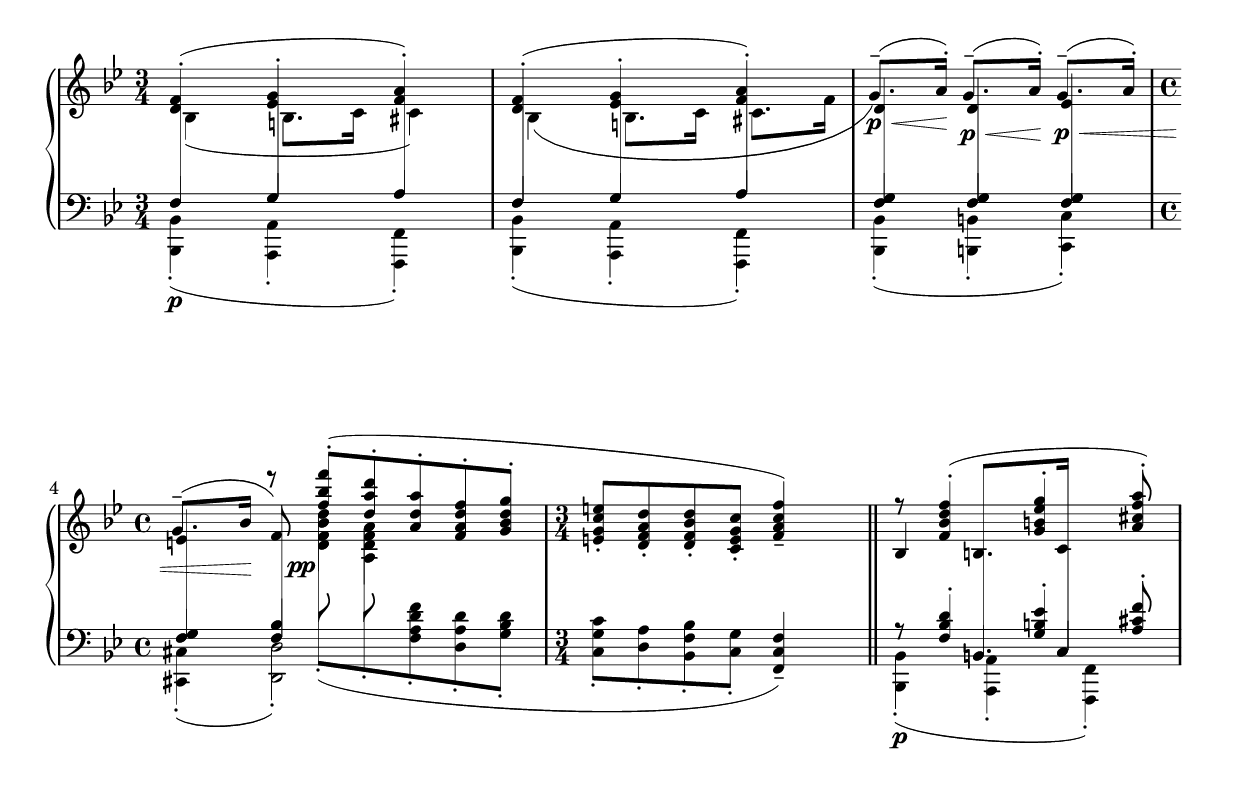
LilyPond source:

%
% Created (24/06/2020) by Paolo-Prete.
% This file is part of Spontini-Editor project.
%
% Spontini-Editor is free software: you can redistribute it and/or modify
% it under the terms of the GNU General Public License as published by
% the Free Software Foundation, either version 3 of the License, or
% (at your option) any later version.
% Spontini-Editor is distributed in the hope that it will be useful,
% but WITHOUT ANY WARRANTY; without even the implied warranty of
% MERCHANTABILITY or FITNESS FOR A PARTICULAR PURPOSE.  See the
% GNU General Public License for more details.
%
% You should have received a copy of the GNU General Public License
% along with Spontini-Editor. If not, see <http://www.gnu.org/licenses/>.
%

%
% Created (28/12/2019) by Paolo-Prete.
% This file is part of Spontini-Editor project.
%
% Spontini-Editor is free software: you can redistribute it and/or modify
% it under the terms of the GNU General Public License as published by
% the Free Software Foundation, either version 3 of the License, or
% (at your option) any later version.
% Spontini-Editor is distributed in the hope that it will be useful,
% but WITHOUT ANY WARRANTY; without even the implied warranty of
% MERCHANTABILITY or FITNESS FOR A PARTICULAR PURPOSE.  See the
% GNU General Public License for more details.
%
% You should have received a copy of the GNU General Public License
% along with Spontini-Editor. If not, see <http://www.gnu.org/licenses/>.
%

%%%%%%%TODO All this must be re-formatted and shortened!

\version "2.19.83"

#(define reservedColor1 (rgb-color 0.123 0.456 0.789))
#(define reservedColor2 (rgb-color 0.912 0.934 0.956))
#(define showEditorStuff "true")
#(define line-thickness 0.2)
#(define cpDiameter 0.6)

\layout {
  \context {
    \Staff
      \override StaffSymbol.output-attributes.isstaff = "true"
  }
}

%Thanks to Aroon Hill for the below functions!
controlPoints = #(grob-transformer 'stencil (lambda (grob orig)
  (define (draw-control-point pt)
#{ \markup \translate $pt \with-color #(rgb-color 0.811 0.466 0.439) \draw-circle #cpDiameter #0 ##t #})
  (define (draw-control-segment pt1 pt2)
(let ((delta (cons (- (car pt2) (car pt1)) (- (cdr pt2) (cdr pt1))))) #{ \markup \translate $pt1 \with-color #'(1 .5 0) \draw-line $delta #}))
  (let* ((pts (ly:grob-property grob 'control-points))
         (dots (map (lambda (pt)
            (grob-interpret-markup grob (draw-control-point pt)))
            pts))
         (lines (map (lambda (pt1 pt2)
            (grob-interpret-markup grob (draw-control-segment pt1 pt2)))
            pts (cdr pts))))
    (ly:stencil-add
      (apply ly:stencil-add lines)
      (apply ly:stencil-add dots)
      orig))))

#(define (staffPaddingMarkup xex yex grob orig)
(let ((outprops (ly:grob-property grob 'output-attributes))
      (dir (ly:grob-property grob 'direction))
      (staffPadding (ly:grob-property grob 'staff-padding)))
(begin
  (append! outprops `((y-direction . ,dir)))
  (if (string=? showEditorStuff "true")
    (grob-interpret-markup grob #{
       \markup \overlay {
         \stencil #orig
         \with-dimensions-from \null
         \translate #(cons (interval-index xex 0) (interval-index yex (- dir)))
         \overlay {
           \with-color #reservedColor1
           \scale #(cons 1 dir)
           \translate #(cons 0 (- staffPadding))
           \draw-line #'(-1 . 0)

           \with-color #reservedColor1
           \scale #(cons 1 dir)
           \translate #(cons -0.5 (- staffPadding))
           \draw-line #(cons 0 staffPadding)

           \with-color #reservedColor1
           \scale #(cons 1 (- dir))
           \draw-line #'(-1 . 0)
         }
       } #}  )

    (grob-interpret-markup grob #{
       \markup \overlay {
         \stencil #orig
         \with-dimensions-from \null
         \translate #(cons (interval-index xex 0) (interval-index yex (- dir)))
         \overlay { } } #})))))

#(define (paddingMarkup xex yex grob orig)
(let ((outprops (ly:grob-property grob 'output-attributes))
      (dir (ly:grob-property grob 'direction))
      (padding (ly:grob-property grob 'padding)))
(begin
  (append! outprops `((y-direction . ,dir)))
  (if (string=? showEditorStuff "true")
    (grob-interpret-markup grob #{
       \markup \overlay {
         \stencil #orig
         \with-dimensions-from \null
         \translate #(cons (interval-index xex 0) (interval-index yex (- dir)))
         \overlay {
           \with-color #reservedColor1
           \scale #(cons 1 dir)
           \translate #(cons 0 (- padding))
           \draw-line #'(-1 . 0)

           \with-color #reservedColor1
           \scale #(cons 1 dir)
           \translate #(cons -0.5 (- padding))
           \draw-line #(cons 0 padding)

           \with-color #reservedColor1
           \scale #(cons 1 (- dir))
           \draw-line #'(-1 . 0)
         }
       } #}  )

    (grob-interpret-markup grob #{
       \markup \overlay {
         \stencil #orig
         \with-dimensions-from \null
         \translate #(cons (interval-index xex 0) (interval-index yex (- dir)))
         \overlay { } } #})))))

#(define (osPaddingMarkup xex yex grob orig)
(let ((outprops (ly:grob-property grob 'output-attributes))
      (dir (ly:grob-property grob 'direction))
      (osPadding (ly:grob-property grob 'outside-staff-padding 0.46)))
(begin
  (append! outprops `((y-direction . ,dir)))
  (if (string=? showEditorStuff "true")
    (grob-interpret-markup grob #{
      \markup \overlay {
        \stencil #orig
        \with-dimensions-from \null
        \translate #(cons (interval-index xex 0) (interval-index yex (- dir)))
        \overlay {
          \with-color #reservedColor1
          \scale #(cons 1 dir)
          \translate #(cons 0 (- osPadding))
          \draw-line #'(-1 . 0)

          \with-color #reservedColor1
          \scale #(cons 1 dir)
          \translate #(cons -0.5 (- osPadding))
          \draw-line #(cons 0 osPadding)

          \with-color #reservedColor1
          \scale #(cons 1 (- dir))
          \draw-line #'(-1 . 0)
        }
        \with-dimensions-from \null
        \translate #(cons (interval-index xex 0) (interval-index yex dir))
        \overlay {
          \with-color #reservedColor1
          \scale #(cons 1 dir)
          \draw-line #'(-1 . 0)

          \with-color #reservedColor1
          \scale #(cons 1 dir)
          \translate #(cons -0.5 0)
          \draw-line #(cons 0 osPadding)

          \with-color #reservedColor1
          \scale #(cons 1 (- dir))
          \translate #(cons 0 (- osPadding))
          \draw-line #'(-1 . 0)
        }
    } #} )

    ; else (no editor stuff)
    (grob-interpret-markup grob #{
      \markup \overlay {
        \stencil #orig
        \with-dimensions-from \null
        \translate #(cons (interval-index xex 0) (interval-index yex (- dir)))
        \overlay {  }
        \with-dimensions-from \null
        \translate #(cons (interval-index xex 0) (interval-index yex dir))
        \overlay { }
    } #} )))))

#(define (afterLineBreakingSVGGrob grob editableClass xex yex id)
  (let* ((outprops (ly:grob-property grob 'output-attributes))
          (y-parent (ly:grob-parent grob Y))
          (x-parent (ly:grob-parent grob X))
          (origsten '())
          (dir '())
          (y '())
          (outprops-y-parent (ly:grob-property y-parent 'output-attributes))
          (orig-sten-y-parent '())
          (outprops-x-parent (ly:grob-property x-parent 'output-attributes))
          (orig-sten-x-parent '()))

      (for-each
        (lambda (x)
          (if (string-prefix? "x-offset" (symbol->string (car x)))
            (begin
              (if (string=? showEditorStuff "true")
                (begin
                  ;(set! orig-sten-x-parent (ly:make-stencil '()))
                  (ly:grob-set-property! x-parent 'stencil
                    (grob-interpret-markup x-parent #{
                        \markup \draw-line #'(0 . 1)
                      #}))

                  (set! outprops-x-parent (cons (cons "spontinimarker" "true") outprops-x-parent ))
                  (set! outprops-x-parent (cons (cons (string-append "x-ref-of-" (cdr x)) "true") outprops-x-parent))
                  (ly:grob-set-property! x-parent 'output-attributes outprops-x-parent)))))

          (if (string-prefix? "y-offset" (symbol->string (car x)))
              (if (string=? showEditorStuff "true")
                (begin
                  (set! (ly:grob-property y-parent 'stencil) (ly:make-stencil '()))
                  (ly:grob-set-property! y-parent 'stencil
                    (grob-interpret-markup y-parent #{
                        \markup \draw-line #'(1 . 0)
                      #}))

                  (set! outprops-y-parent (cons (cons "spontinimarker" "true") outprops-y-parent ))
                  (set! outprops-y-parent (cons (cons (string-append "y-ref-of-" (cdr x)) "true") outprops-y-parent))
                  (ly:grob-set-property! y-parent 'output-attributes outprops-y-parent))))
          ;; Thanks to Haaron Hill for the *great* support!
          (if (or (string-prefix? "outside-staff-padding" (symbol->string (car x)))
                       (string-prefix? "staff-padding" (symbol->string (car x)))
                       (string-prefix? "padding" (symbol->string (car x))))
              (if (string=? showEditorStuff "true")
                (begin
                  (set! origsten (ly:grob-property grob 'stencil))
                  (set! xex (ly:stencil-extent origsten X))
                  (set! yex (ly:stencil-extent origsten Y))
                  (ly:grob-set-property! grob 'layer 1000)

                  (cond
                    ((string-prefix? "outside-staff-padding" (symbol->string (car x)))
                      (ly:grob-set-property! grob 'stencil (osPaddingMarkup xex yex grob origsten)))

                    ((string-prefix? "staff-padding" (symbol->string (car x)))
                      (ly:grob-set-property! grob 'stencil (staffPaddingMarkup xex yex grob origsten)))

                    ((string-prefix? "padding" (symbol->string (car x)))
                      (ly:grob-set-property! grob 'stencil (paddingMarkup xex yex grob origsten)))))))

          ) outprops)

      (ly:grob-set-property! grob 'output-attributes outprops))

)

#(define (beforeLineBreakingSVGGrob grob)
  (let* ((outprops (ly:grob-property grob 'output-attributes)))
      (append! outprops `((staffspace . ,(ly:staff-symbol-staff-space grob))))
      (ly:grob-set-property! grob 'output-attributes outprops))

)

%Thanks to Stefano Troncaro and Kieren McMillian for support!
createJSSVGEditableObj = #(define-music-function (editableClass idStr prop method vals mus) (symbol-list? string? string? string? scheme? ly:music?)
  (let ((mexpr '())
        (endTkn '())
        (context '())
        (isAvoidCollisionProp (or (string=? "outside-staff-padding" prop)
                                  (string=? "staff-padding" prop)
                                  (string=? "padding" prop)
                                  (string=? "X-offset" prop)
                                  (string=? "Y-offset" prop)))
        (editablepropid (string-downcase (string-append prop "-propid")))
        (valsToSet vals))
    (begin

      (if (not (eq? editableClass '()))
        (begin

          (if (eq? (cdr editableClass) '())
            (begin
              (set! editableClass (symbol->string (car editableClass)))
            )
            (begin
              (set! context (symbol->string (car editableClass)))
              (set! editableClass (symbol->string (car (cdr editableClass))))
            )
          ))
        )

      (cond

        (isAvoidCollisionProp
          (if (null? vals)
              (set! valsToSet 0)
              (set! valsToSet (car vals))))

        ((or (string=? prop "extra-offset")(string=? prop "shorten-pair"))
          (if (null? vals)
              (set! valsToSet (cons 0 0))))

        ((string=? prop "extra-offset-y")
          (set! prop "extra-offset")
          (if (null? vals)
              (set! valsToSet '(0))
              (set! valsToSet (cons 0 (car vals)))))

        ((string=? prop "cpts")
          (if (null? vals)
            (set! valsToSet '((0 . 0)(0 . 0)(0 . 0)(0 . 0)))))

       )

      (cond

        ((string=? method "Tweak")
          (if (eq? editableClass '())
            (set! mexpr #{
              \tweak $prop $valsToSet $mus
            #})
            (set! mexpr #{
              \tweak $editableClass . $prop $valsToSet $mus
            #})))

        ((string=? method "OnceOffset")
          (if (eq? editableClass '())
            (set! mexpr #{
              \once \offset positions $valsToSet $mus
            #})
            (set! mexpr #{
              \once \offset $editableClass . positions $valsToSet $mus
            #})))

        ((and (not (null? valsToSet))
              (string=? method "OnceOverride"))
          (if (eq? context '())
            (set! mexpr #{
              \once \override $editableClass . $prop = $valsToSet $mus #})
            (set! mexpr #{
              \once \override $context . $editableClass . $prop = $valsToSet $mus #})))

        ((string=? method "Shape")
          (if (string=? showEditorStuff "true")
            (set! mexpr #{
              \tweak stencil #controlPoints
              \shape $valsToSet $mus
            #})
            (set! mexpr #{
              \shape $valsToSet $mus
            #})))
      )

      (cond

        ((and (or (string=? method "Tweak")(string=? method "Shape")(string=? method "OnceOffset"))
              (eq? editableClass '()))
          (set! mexpr #{
            \tweak output-attributes.spontinieditable $showEditorStuff
            \tweak output-attributes.editableclass "Dummy"
            \tweak output-attributes.editcommand #method
            \tweak before-line-breaking #(lambda (grob) (beforeLineBreakingSVGGrob grob))
            \tweak output-attributes.$editablepropid #`,idStr $mexpr #})
          (if isAvoidCollisionProp
            (set! mexpr #{
              \tweak after-line-breaking
              #(lambda (grob) (afterLineBreakingSVGGrob grob editableClass '() '() idStr)) #mexpr #})))

        ((and (or (string=? method "Tweak")(string=? method "Shape")(string=? method "OnceOffset"))
              (not (eq? editableClass '())))
          (set! mexpr #{
            \tweak $editableClass . output-attributes.spontinieditable $showEditorStuff
            \tweak $editableClass . output-attributes.editableclass $editableClass
            \tweak $editableClass . output-attributes.editcommand #method
            \tweak $editableClass . before-line-breaking #(lambda (grob) (beforeLineBreakingSVGGrob grob))
            \tweak $editableClass . output-attributes.$editablepropid #`,idStr  $mexpr #})
          (if isAvoidCollisionProp
            (set! mexpr #{
              \tweak $editableClass . after-line-breaking
              #(lambda (grob) (afterLineBreakingSVGGrob grob editableClass '() '() idStr)) #mexpr #})))

        ((and (eq? context '())(string=? method "OnceOverride"))
          (set! mexpr #{
            #(if isAvoidCollisionProp #{
              \once \override $editableClass .after-line-breaking =
                #(lambda (grob)(afterLineBreakingSVGGrob grob editableClass '() '() idStr))
            #})
            \once \override $editableClass . output-attributes.spontinieditable = $showEditorStuff
            \once \override $editableClass . output-attributes.editableclass = #editableClass
            \once \override $editableClass . output-attributes.editcommand = #method
            \once \override $editableClass . before-line-breaking = #(lambda (grob) (beforeLineBreakingSVGGrob grob))
            \once \override $editableClass . output-attributes.$editablepropid = #`,idStr #mexpr
          #}))

        ((and (not (eq? context '()))(string=? method "OnceOverride"))
          (set! mexpr #{
            #(if isAvoidCollisionProp #{
              \once \override $context . $editableClass .after-line-breaking =
                #(lambda (grob)(afterLineBreakingSVGGrob grob editableClass '() '() idStr))
            #})
            \once \override $context . $editableClass . output-attributes.spontinieditable = $showEditorStuff
            \once \override $context . $editableClass . output-attributes.editableclass = #editableClass
            \once \override $context . $editableClass . output-attributes.editcommand = #method
            \once \override $context . $editableClass . before-line-breaking = #(lambda (grob) (beforeLineBreakingSVGGrob grob))
            \once \override $context . $editableClass . output-attributes.$editablepropid = #`,idStr #mexpr
          #}))

      )

#{
  $mexpr
#})))

jsTweak = #(define-music-function (idStr prop vals className mus) (string? string? scheme? (symbol-list? '()) ly:music?) #{
  #(cond

    ((and (not (eq? className '()))
          (memv 'DynamicLineSpanner className)) #{
      \tweak $className .stencil #(lambda (grob) (grob-interpret-markup grob
      #{ #(if (string=? showEditorStuff "true")
          #{ \markup { \override #'(thickness . 3) \draw-line #'(4 . 0) } #}
          #{ \markup { } #} )
        #}))
      \createJSSVGEditableObj $className $idStr $prop "Tweak" $vals $mus
    #})

    ((and (not (eq? className '()))
          (or (memv 'SustainPedalLineSpanner className)
              (memv 'SostenutoPedalLineSpanner className)
              (memv 'UnaCordaPedalLineSpanner className))) #{
      \tweak $className .stencil #(lambda (grob) (grob-interpret-markup grob
      #{ #(if (string=? showEditorStuff "true")
          #{ \markup { \override #'(thickness . 3) \draw-line #'(6 . 0) } #}
          #{ \markup { } #} )
        #}))
      \createJSSVGEditableObj $className $idStr $prop "Tweak" $vals $mus
    #})

    (else #{
      \createJSSVGEditableObj $className $idStr $prop "Tweak" $vals $mus
    #})

  )
#})

jsOnceOverride = #(define-music-function (idStr prop vals className mus) (string? string? scheme? symbol-list? ly:music?) #{
  #(cond

    ((and (not (eq? className '()))
          (memv 'NoteColumn className)) #{
        \once \override $className .stencil = #(lambda (grob) (grob-interpret-markup grob
      #{ #(if (string=? showEditorStuff "true")
          #{ \markup { \override #'(thickness . 3) \draw-line #'(0 . 4) } #}
          #{ \markup { } #})
        #}))
    #}))

    \createJSSVGEditableObj $className $idStr $prop "OnceOverride" $vals $mus

#})

jsOnceOffset = #(define-music-function (idStr prop vals className mus) (string? string? scheme? (symbol-list? '()) ly:music?) #{
  \createJSSVGEditableObj $className $idStr $prop "OnceOffset" $vals $mus
#})

jsShape = #(define-music-function (idStr prop vals className mus) (string? string? scheme? (symbol-list? '()) ly:music?) #{
  \createJSSVGEditableObj $className $idStr $prop "Shape" $vals $mus
#})

jsOSOPadder = #(define-music-function (idStr prop vals arg) (string? string? scheme? symbol-list-or-music?)
(if (string=? showEditorStuff "true") #{
  \OSPadder #reservedColor2 #0.2 ##t "true" #(string->number idStr) #vals #arg
#}
#{
  \OSPadder #white #0.2 ##t "true" #(string->number idStr) #vals #arg
#}))

jsPadder = #(define-music-function (idStr prop vals arg) (string? string? scheme? symbol-list-or-music?)
(if (string=? showEditorStuff "true") #{
  \OSPadder #reservedColor2 #0.2 ##f "true" #(string->number idStr) #vals #arg
#}
#{
  \OSPadder #white #0.2 ##f "true" #(string->number idStr) #vals #arg
#}))

\include "../lib/ly/tabular-functions.ly"
\include "nederlands.ly"
\version "2.19.84"

\paper {
  indent = 0\cm
  system-system-spacing.basic-distance = #30
}

%-----------------%
% START __JSSVG__ %
%-----------------%

"j24" = #(define-music-function (parser location mus) (ly:music?) #{
\jsTweak "24" "extra-offset" #'(0.005 . -0.353) Accidental $mus
#})

"j23" = #(define-music-function (parser location mus) (ly:music?) #{
\jsTweak "23" "extra-offset" #'(-0.329 . -0.007) Dots $mus
#})

"j22" = #(define-music-function (parser location mus) (ly:music?) #{
\jsOnceOverride "22" "X-offset" #'(-1.3) NoteColumn $mus
#})

"j21" = #(define-music-function (parser location mus) (ly:music?) #{
\jsOnceOverride "21" "X-offset" #'(-1.3) NoteColumn $mus
#})

"j20" = #(define-music-function (parser location mus) (ly:music?) #{
\once \override DynamicLineSpanner.Y-offset = -4.5 $mus
#})

"j19" = #(define-music-function (parser location mus) (ly:music?) #{
\jsTweak "20" "Y-offset" #'(-4.6) DynamicLineSpanner $mus
#})

"j18" = #(define-music-function (parser location mus) (ly:music?) #{
\jsTweak "17" "extra-offset" #'(-0.35 . 0.063) Dots $mus
#})

"j17" = #(define-music-function (parser location mus) (ly:music?) #{
\jsOnceOffset "10" "positions" #'(2.598 . 3.1) $mus
#})

"j16" = #(define-music-function (parser location mus) (ly:music?) #{
\jsOnceOffset "16" "positions" #'(0 . -0.877) $mus
#})

"j15" = #(define-music-function (parser location mus) (ly:music?) #{
\jsTweak "8" "extra-offset" #'(3.491 . -1.778) $mus
#})

"j14" = #(define-music-function (parser location mus) (ly:music?) #{
\jsTweak "18" "extra-offset-y" #'(1.029) $mus
#})

"j13" = #(define-music-function (parser location mus) (ly:music?) #{
\jsShape "15" "cpts" #'((0 . 0) (0.968 . -0.19) (0.369 . -0.894) (0.199 . -2.389)) $mus
#})

"j12" = #(define-music-function (parser location mus) (ly:music?) #{
\jsTweak "14" "extra-offset" #'(0.7 . 0) Dots $mus
#})

"j11" = #(define-music-function (parser location mus) (ly:music?) #{
\jsShape "7" "cpts" #'((-0.005 . 0.842) (0 . 0) (-2.35 . -2.975) (-0.037 . 0.677)) $mus
#})

"j10" = #(define-music-function (parser location mus) (ly:music?) #{
\jsOnceOffset "6" "positions" #'(0 . -1.754) $mus
#})

"j9" = #(define-music-function (parser location mus) (ly:music?) #{
\jsOnceOverride "19" "Y-offset" #'(-4.3) DynamicLineSpanner $mus
#})

"j8" = #(define-music-function (parser location mus) (ly:music?) #{
\jsTweak "13" "extra-offset" #'(0.7 . 0) Dots $mus
#})

"j7" = #(define-music-function (parser location mus) (ly:music?) #{
\jsTweak "12" "extra-offset" #'(0.7 . 0) Dots $mus
#})

"j6" = #(define-music-function (parser location mus) (ly:music?) #{
\jsTweak "11" "extra-offset" #'(0.7 . 0) Dots $mus
#})

"j5" = #(define-music-function (parser location mus) (ly:music?) #{
\jsTweak "4" "extra-offset" #'(1.034 . -0.885) Accidental $mus
#})

"j4" = #(define-music-function (parser location mus) (ly:music?) #{
\jsOnceOverride "3" "extra-offset" #'(1.171 . -0.821) Accidental $mus
#})

"j3" = #(define-music-function (parser location mus) (ly:music?) #{
\jsShape "5" "cpts" #'((0.255 . -0.348) (0 . 0) (-0.532 . -1.33) (-0.278 . 0.54)) $mus
#})

"j2" = #(define-music-function (parser location mus) (ly:music?) #{
\jsOnceOverride "2" "extra-offset" #'(0.994 . -0.738) Accidental $mus
#})

"j1" = #(define-music-function (parser location mus) (ly:music?) #{
\jsTweak "1" "extra-offset" #'(1.1 . -0.747) Accidental $mus
#})

%-----------------%
% END __JSSVG__   %
%-----------------%

upper = {

%-------------------%
% START LAYOUT DEFS %
%-------------------%

% Set this to "true" if you want to show colored layers
% (NOTE: If it is set to "true", jstweaks can't be modified)
#(showColoredLayers "false")

#(set! showEditorStuff "false")

\override Staff.VerticalAxisGroup #'staff-staff-spacing =
#'((basic-distance . 9)
(minimum-distance . 12)
(maximum-distance . 9)
(padding . -9)
(stretchability . 0))
$(set! cpDiameter 0.4)
\set Score.proportionalNotationDuration = #(ly:make-moment 1/8)
\override Score.Script.padding = 0.4
\override Score.Stem #'thickness = #1
\override Score.StaffSymbol #'thickness = #0.55
\override Score.StaffSymbol.staff-space = #0.85
\override Score.Script.font-size = #-2
\override Score.DynamicText.font-size = #-1
\override Score.Accidental.font-size = #-2
\override Score.NoteHead.font-size = #-1.8
\override Score.Rest.font-size = #-1
\override Score.Clef.font-size = #-1.3
\override Score.Dots.font-size = #-1.3
\override Score.TimeSignature.font-size = #-1.3
\override Score.TextScript.font-size = #2

%-----------------%
% END LAYOUT DEFS %
%-----------------%

%%%%%%%%%%%%%%%%%%%%%%%%%%%
%%%%%%%%%%%%%%%%%%%%%%%%%%%
%%%%       SCORE       %%%%
%%%%%%%%%%%%%%%%%%%%%%%%%%%
%%%%%%%%%%%%%%%%%%%%%%%%%%%

%%%%%%%%%%%%%%%%%%%%%%%%%%%%%%%%%%%%%%%%%%%%%%%%%%%%%%%%%%%%%%%%%%%%%
% Préludes, Livre 1 (Debussy, Claude)
% ... Danseuses de Delphes (extrait)
% https://imslp.org/wiki/Pr%C3%A9ludes%2C_Livre_1_(Debussy%2C_Claude)
%%%%%%%%%%%%%%%%%%%%%%%%%%%%%%%%%%%%%%%%%%%%%%%%%%%%%%%%%%%%%%%%%%%%%

%%%%%%%%%%%%%%%
%% MEASURE 1 %%
%%%%%%%%%%%%%%%

\time 3/4

<<

%% LAYER 1
\easyCrossStaff #layer1DefaultColor %TMODE
  { \CS \key bes \major <d' f'>4^.^\( \CS <es' g'>^. \CS <f' a'>^.\) \CS }
  { \CS \key bes \major \clef bass f4 \CS g          \CS a           \CS }
#'( \CS U                             \CS -          \CS -           \CS )

\\
%% LAYER 2
\crossStaffTableVoice #layer2DefaultColor "upper"
{ \forceHShiftOnVoice 1.4 \stemDown bes4_\( \"j1" b8. c'16 \"j2" cis'4\) }

\\
%% LAYER 3
\crossStaffTableVoice #layer3DefaultColor "lower"
{ \stemDown \clef bass < bes, bes,,>4_._\(\p \CS <a, a,,>_. <f, f,,>_.\) }

>>

%%%%%%%%%%%%%%%
%% MEASURE 2 %%
%%%%%%%%%%%%%%%

<<

%% LAYER 1
\easyCrossStaff #layer1DefaultColor %TMODE
  { \CS <d' f'>4^.^\( \CS <es' g'>^. \CS <f' a'>^.\) \CS }
  { \CS f4            \CS g          \CS a           \CS }
#'( \CS U             \CS -          \CS -           \CS )

\\
%% LAYER 2
\crossStaffTableVoice #layer2DefaultColor "upper"  "ctx1"
{ \forceHShiftOnVoice 1.4 \stemDown bes4 \"j3" _\( \"j4" b8. c'16 \"j5" cis'8. f'16 }

\\
%% LAYER 3
\crossStaffTableVoice #layer3DefaultColor "lower"
{ \stemDown <bes, bes,,>4_._\( <a, a,,>_. <f, f,,>_.\) }

>>

%%%%%%%%%%%%%%%
%% MEASURE 3 %%
%%%%%%%%%%%%%%%
\override Score.NoteColumn.ignore-collision = ##t
<<

%% LAYER 1
\setCrossStaffVoiceContext "ctx2"
\easyCrossStaff #layer1DefaultColor %TMODE
  { \CS d'    \CS d'    \CS es'   \CS }
  { \CS <f g> \CS <f g> \CS <f g> \CS }
#'( \CS U     \CS -     \CS -     \CS )

\\
%% LAYER 2
\crossStaffTableVoice #layer2DefaultColor "upper"  "ctx1"
{ \override Voice.NoteColumn.X-offset = -0.4
  \stemUp \"j6" g'8.^-\)^\(\p\< a'16^.\)\! \"j7" g'8.^-^\(\"j19" \<\p
  a'16^.\!\) \"j9" \"j20" \"j8" g'8.^-^\( \<\p a'16^.\) \break
}

\\
%% LAYER 3
\crossStaffTableVoice #layer3DefaultColor "lower"
{ \stemDown \forceHShiftOnVoice -0.4 <bes, bes,,>4_._\( <b, b,,>_. <c c,>_.\) }

>>

%%%%%%%%%%%%%%%
%% MEASURE 4 %%
%%%%%%%%%%%%%%%

<<

%% LAYER 1
\setCrossStaffVoiceContext "ctx2"
\easyCrossStaff #layer1DefaultColor %TMODE
  { \CS \"j24" e'4 \CS f'8      \CS <d' f' bes' d''>      \CS <a d' f' a'> \CS s             \CS s          \CS s             \CS }
  { \CS <f g>4     \CS <f bes>8 \CS s\"j10" [_.\"j11" _\( \CS s_.          \CS <f a d' f'>_. \CS <d a d'>_. \CS <g bes d'>]_. \CS }
#'( \CS U          \CS -        \CS D                     \CS -            \CS -             \CS -          \CS -             \CS )

\\
%% LAYER 2
\crossStaffTableVoice #layer2DefaultColor "upper" "ctx1"
{  \time 4/4 \"j12" g'8.^-\"j13" ^\( bes'16\! \"j14" r8\)\"j15" \pp
   \revert Voice.NoteColumn.X-offset
   <f'' bes'' f'''>[^.^\( <d'' a'' d'''>^. \CS <a' d'' a''>^. <f' a' d'' f''>^. <g' bes' d'' g''>]^.
}

\\
%% LAYER 3
\crossStaffTableVoice #layer3DefaultColor "lower"
{ \stemDown <cis cis,>4_._\( <d d,>2_.\) s4 }

>>

%%%%%%%%%%%%%%%
%% MEASURE 5 %%
%%%%%%%%%%%%%%%

<<

%% LAYER 1
\crossStaffTableVoice #layer1DefaultColor "upper" "ctx1"
{
  \time 3/4 <e' g' c'' e''>8[-. <d' f' a' d''>-. <d' f' bes' d''>-.
  <c' e' g' c''>]-. <f' a' c'' f''>4--\) \bar "||"
}

\\
%% LAYER 2
\crossStaffTableVoice #layer2DefaultColor "lower" "ctx2"
{ <c g c'>8\"j16" [_. <d a>_. <bes, f bes>_. <c g>]_. <f, c f>4_-\) }

>>

%%%%%%%%%%%%%%%
%% MEASURE 6 %%
%%%%%%%%%%%%%%%

<<

%% LAYER 1
\easyCrossStaff #layer1DefaultColor %TMODE
  { \CS s4 \CS \"j21" \"j23" b8.\"j17" [ \CS c'16] \CS s \CS }
  { \CS s4 \CS \"j22" \"j18" b,8.        \CS c16   \CS s \CS }
#'( \CS -  \CS U                         \CS -     \CS - \CS )

%% LAYER 2
\crossStaffTableVoice #layer2DefaultColor "upper"
{ r8 <f' bes' d'' f''>4^\(^. <g' b' es'' g''>^. <a' cis'' f'' a''>8^.\) }

%% LAYER 3
\crossStaffTableVoice #layer3DefaultColor "upper"
{ bes4 }

%% LAYER 4
\crossStaffTableVoice #layer4DefaultColor "lower"
{ r8 <f bes d'>4^. <g b es'>^. <a cis' f'>8^. }

%% LAYER 5
\crossStaffTableVoice #layer5DefaultColor "lower"
{ \stemDown <bes, bes,,>4_._\(\p \CS <a, a,,>_. <f, f,,>_.\) }

>>

} %end upper
lower = { }

\include "../lib/ly/piano-template.ly"